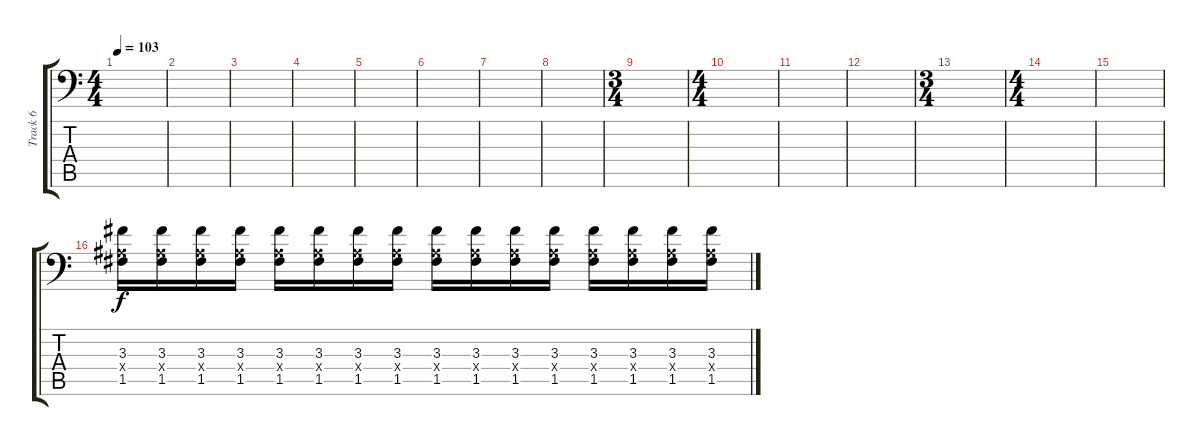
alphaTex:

\track ("Track 6" "Track 6") {instrument distortionguitar}
\staff {score tabs}
\tuning (C4 G3 Eb3 Bb2 F2 Bb1) {hide}
\ts (4 4)
\tempo 103
\clef f4
\ks c
|
|
|
|
|
|
|
|
\ts (3 4)
|
\ts (4 4)
|
|
|
\ts (3 4)
|
\ts (4 4)
|
|
(3.3 0.4{x} 1.5).16 (3.3 0.4{x} 1.5).16 (3.3 0.4{x} 1.5).16 (3.3 0.4{x} 1.5).16 (3.3 0.4{x} 1.5).16 (3.3 0.4{x} 1.5).16 (3.3 0.4{x} 1.5).16 (3.3 0.4{x} 1.5).16 (3.3 0.4{x} 1.5).16 (3.3 0.4{x} 1.5).16 (3.3 0.4{x} 1.5).16 (3.3 0.4{x} 1.5).16 (3.3 0.4{x} 1.5).16 (3.3 0.4{x} 1.5).16 (3.3 0.4{x} 1.5).16 (3.3 0.4{x} 1.5).16
